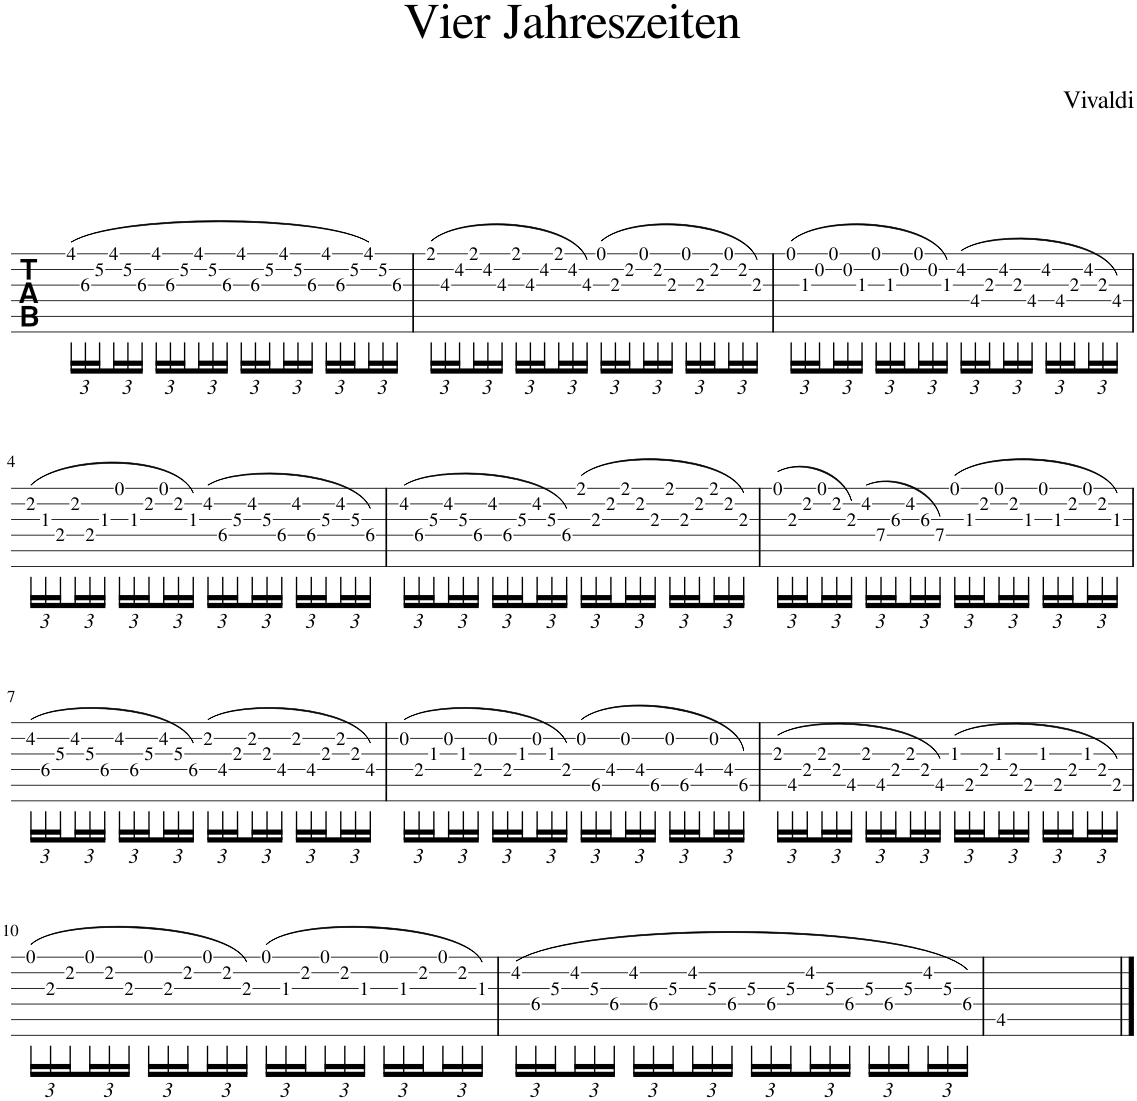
**kern
*part1
*staff1
*I"Guitar
*I'Guit.
*stria6
*
*k[]
*M4/4
*Xbrackettup
=1
(24g#X\LL
24c#X\
24e\
24g#\
24e\
24c#\JJ
24g#\LL
24c#\
24e\
24g#\
24e\
24c#\JJ
24g#\LL
24c#\
24e\
24g#\
24e\
24c#\JJ
24g#\LL
24c#\
24e\
24g#\)
24e\
24c#\JJ
=2
(24f#X\LL
24B\
24e-X\
24f#\
24e-\
24B\JJ
24f#\LL
24B\
24e-\
24f#\
24e-\
24B\JJ)
(24en\LL
24A\
24c#X\
24e\
24c#\
24A\JJ
24e\LL
24A\
24c#\
24e\
24c#\
24A\JJ)
=3
(24e\LL
24G#X\
24B\
24e\
24B\
24G#\JJ
24e\LL
24G#\
24B\
24e\
24B\
24G#\JJ)
(24e-X\LL
24F#X\
24A\
24e-\
24A\
24F#\JJ
24e-\LL
24F#\
24A\
24e-\
24A\
24F#\JJ)
!!LO:LB:g=z
=4
(24c#X\LL
24G#X\
24E\
24c#\
24E\
24G#\JJ
24e\LL
24G#\
24c#\
24e\
24c#\
24G#\JJ)
(24e-X\LL
24G#\
24cn\
24e-\
24c\
24G#\JJ
24e-\LL
24G#\
24c\
24e-\
24c\
24G#\JJ)
=5
(24e-X\LL
24G#X\
24c\
24e-\
24c\
24G#\JJ
24e-\LL
24G#\
24c\
24e-\
24c\
24G#\JJ)
(24f#X\LL
24A\
24c#X\
24f#\
24c#\
24A\JJ
24f#\LL
24A\
24c#\
24f#\
24c#\
24A\JJ)
=6
(24e\LL
24A\
24c#X\
24e\
24c#\
24A\JJ)
(24e-X\LL
24A\
24c#\
24e-\
24c#\
24A\JJ)
(24en\LL
24G#X\
24c#\
24e\
24c#\
24G#\JJ
24e\LL
24G#\
24c#\
24e\
24c#\
24G#\JJ)
!!LO:LB:g=z
=7
(24e-X\LL
24G#X\
24c\
24e-\
24c\
24G#\JJ
24e-\LL
24G#\
24c\
24e-\
24c\
24G#\JJ)
(24c#X\LL
24F#X\
24A\
24c#\
24A\
24F#\JJ
24c#\LL
24F#\
24A\
24c#\
24A\
24F#\JJ)
=8
(24B\LL
24E\
24G#X\
24B\
24G#\
24E\JJ
24B\LL
24E\
24G#\
24B\
24G#\
24E\JJ)
(24B\LL
24E-X\
24F#X\
24B\
24F#\
24E-\JJ
24B\LL
24E-\
24F#\
24B\
24F#\
24E-\JJ)
=9
(24A\LL
24C#X\
24E\
24A\
24E\
24C#\JJ
24A\LL
24C#\
24E\
24A\
24E\
24C#\JJ)
(24G#X\LL
24BB\
24E\
24G#\
24E\
24BB\JJ
24G#\LL
24BB\
24E\
24G#\
24E\
24BB\JJ)
!!LO:LB:g=z
=10
(24e\LL
24A\
24c#X\
24e\
24c#\
24A\JJ
24e\LL
24A\
24c#\
24e\
24c#\
24A\JJ)
(24e\LL
24G#X\
24c#\
24e\
24c#\
24G#\JJ
24e\LL
24G#\
24c#\
24e\
24c#\
24G#\JJ)
=11
(24e-X\LL
24G#X\
24c\
24e-\
24c\
24G#\JJ
24e-\LL
24G#\
24c\
24e-\
24c\
24G#\JJ
24c\LL
24G#\
24c\
24e-\
24c\
24G#\JJ
24c\LL
24G#\
24c\
24e-\
24c\
24G#\JJ)
=12
1C#X
==
*-
